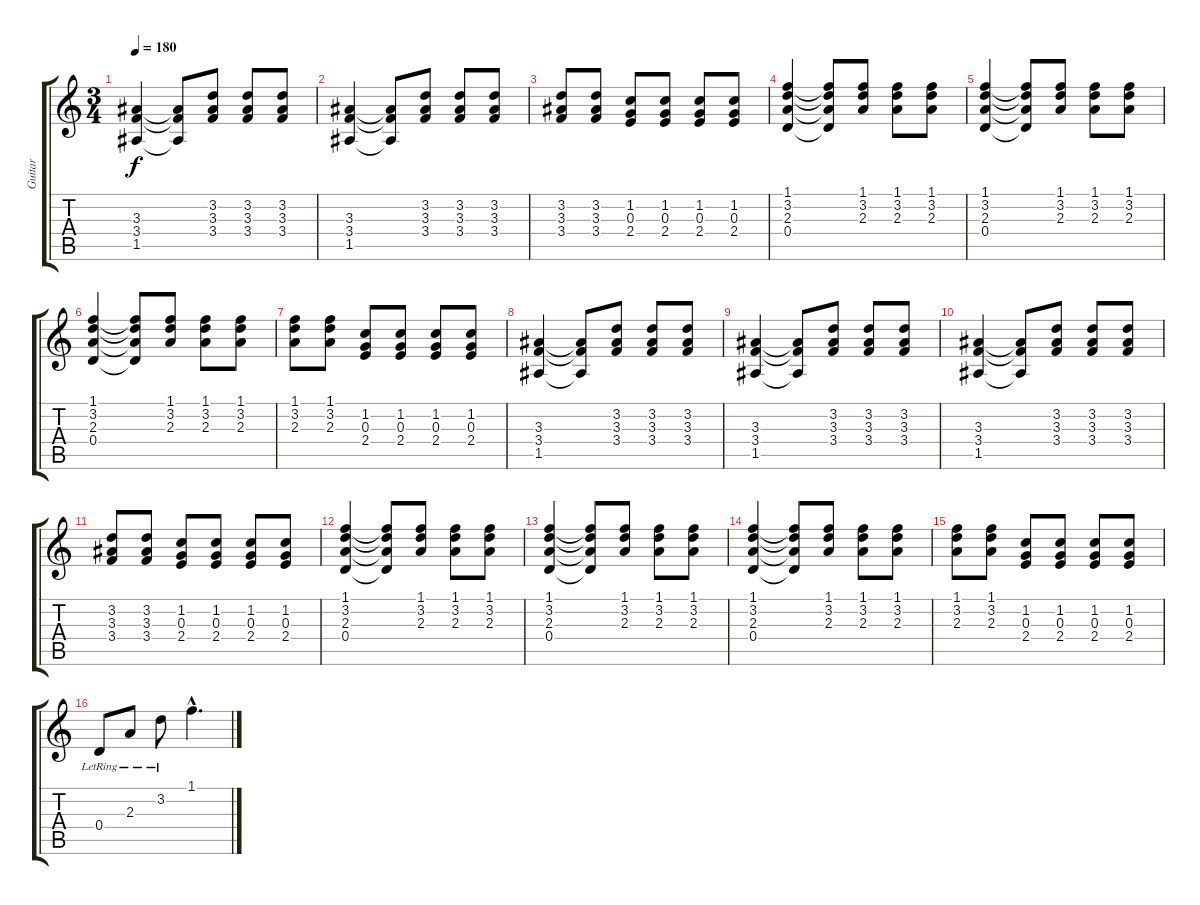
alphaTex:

\track ("Guitar" "Guitar") {instrument acousticguitarnylon}
\staff {score tabs}
\tuning (E4 B3 G3 D3 A2 E2) {hide}
\ts (3 4)
\tempo 180
\clef g2
\ks c
(3.3 3.4 1.5).4{dy f} (3.3{t} 3.4{t} 1.5{t}).8 (3.2 3.3 3.4).8 (3.2 3.3 3.4).8 (3.2 3.3 3.4).8 |
(3.3 3.4 1.5).4 (3.3{t} 3.4{t} 1.5{t}).8 (3.2 3.3 3.4).8 (3.2 3.3 3.4).8 (3.2 3.3 3.4).8 |
(3.2 3.3 3.4).8 (3.2 3.3 3.4).8 (1.2 0.3 2.4).8 (1.2 0.3 2.4).8 (1.2 0.3 2.4).8 (1.2 0.3 2.4).8 |
(1.1 3.2 2.3 0.4).4 (1.1{t} 3.2{t} 2.3{t} 0.4{t}).8 (1.1 3.2 2.3).8 (1.1 3.2 2.3).8 (1.1 3.2 2.3).8 |
(1.1 3.2 2.3 0.4).4 (1.1{t} 3.2{t} 2.3{t} 0.4{t}).8 (1.1 3.2 2.3).8 (1.1 3.2 2.3).8 (1.1 3.2 2.3).8 |
(1.1 3.2 2.3 0.4).4 (1.1{t} 3.2{t} 2.3{t} 0.4{t}).8 (1.1 3.2 2.3).8 (1.1 3.2 2.3).8 (1.1 3.2 2.3).8 |
(1.1 3.2 2.3).8 (1.1 3.2 2.3).8 (1.2 0.3 2.4).8 (1.2 0.3 2.4).8 (1.2 0.3 2.4).8 (1.2 0.3 2.4).8 |
(3.3 3.4 1.5).4 (3.3{t} 3.4{t} 1.5{t}).8 (3.2 3.3 3.4).8 (3.2 3.3 3.4).8 (3.2 3.3 3.4).8 |
(3.3 3.4 1.5).4 (3.3{t} 3.4{t} 1.5{t}).8 (3.2 3.3 3.4).8 (3.2 3.3 3.4).8 (3.2 3.3 3.4).8 |
(3.3 3.4 1.5).4 (3.3{t} 3.4{t} 1.5{t}).8 (3.2 3.3 3.4).8 (3.2 3.3 3.4).8 (3.2 3.3 3.4).8 |
(3.2 3.3 3.4).8 (3.2 3.3 3.4).8 (1.2 0.3 2.4).8 (1.2 0.3 2.4).8 (1.2 0.3 2.4).8 (1.2 0.3 2.4).8 |
(1.1 3.2 2.3 0.4).4 (1.1{t} 3.2{t} 2.3{t} 0.4{t}).8 (1.1 3.2 2.3).8 (1.1 3.2 2.3).8 (1.1 3.2 2.3).8 |
(1.1 3.2 2.3 0.4).4 (1.1{t} 3.2{t} 2.3{t} 0.4{t}).8 (1.1 3.2 2.3).8 (1.1 3.2 2.3).8 (1.1 3.2 2.3).8 |
(1.1 3.2 2.3 0.4).4 (1.1{t} 3.2{t} 2.3{t} 0.4{t}).8 (1.1 3.2 2.3).8 (1.1 3.2 2.3).8 (1.1 3.2 2.3).8 |
(1.1 3.2 2.3).8 (1.1 3.2 2.3).8 (1.2 0.3 2.4).8 (1.2 0.3 2.4).8 (1.2 0.3 2.4).8 (1.2 0.3 2.4).8 |
0.4{lr}.8 2.3{lr}.8 3.2{lr}.8 1.1{hac}.4{d}
